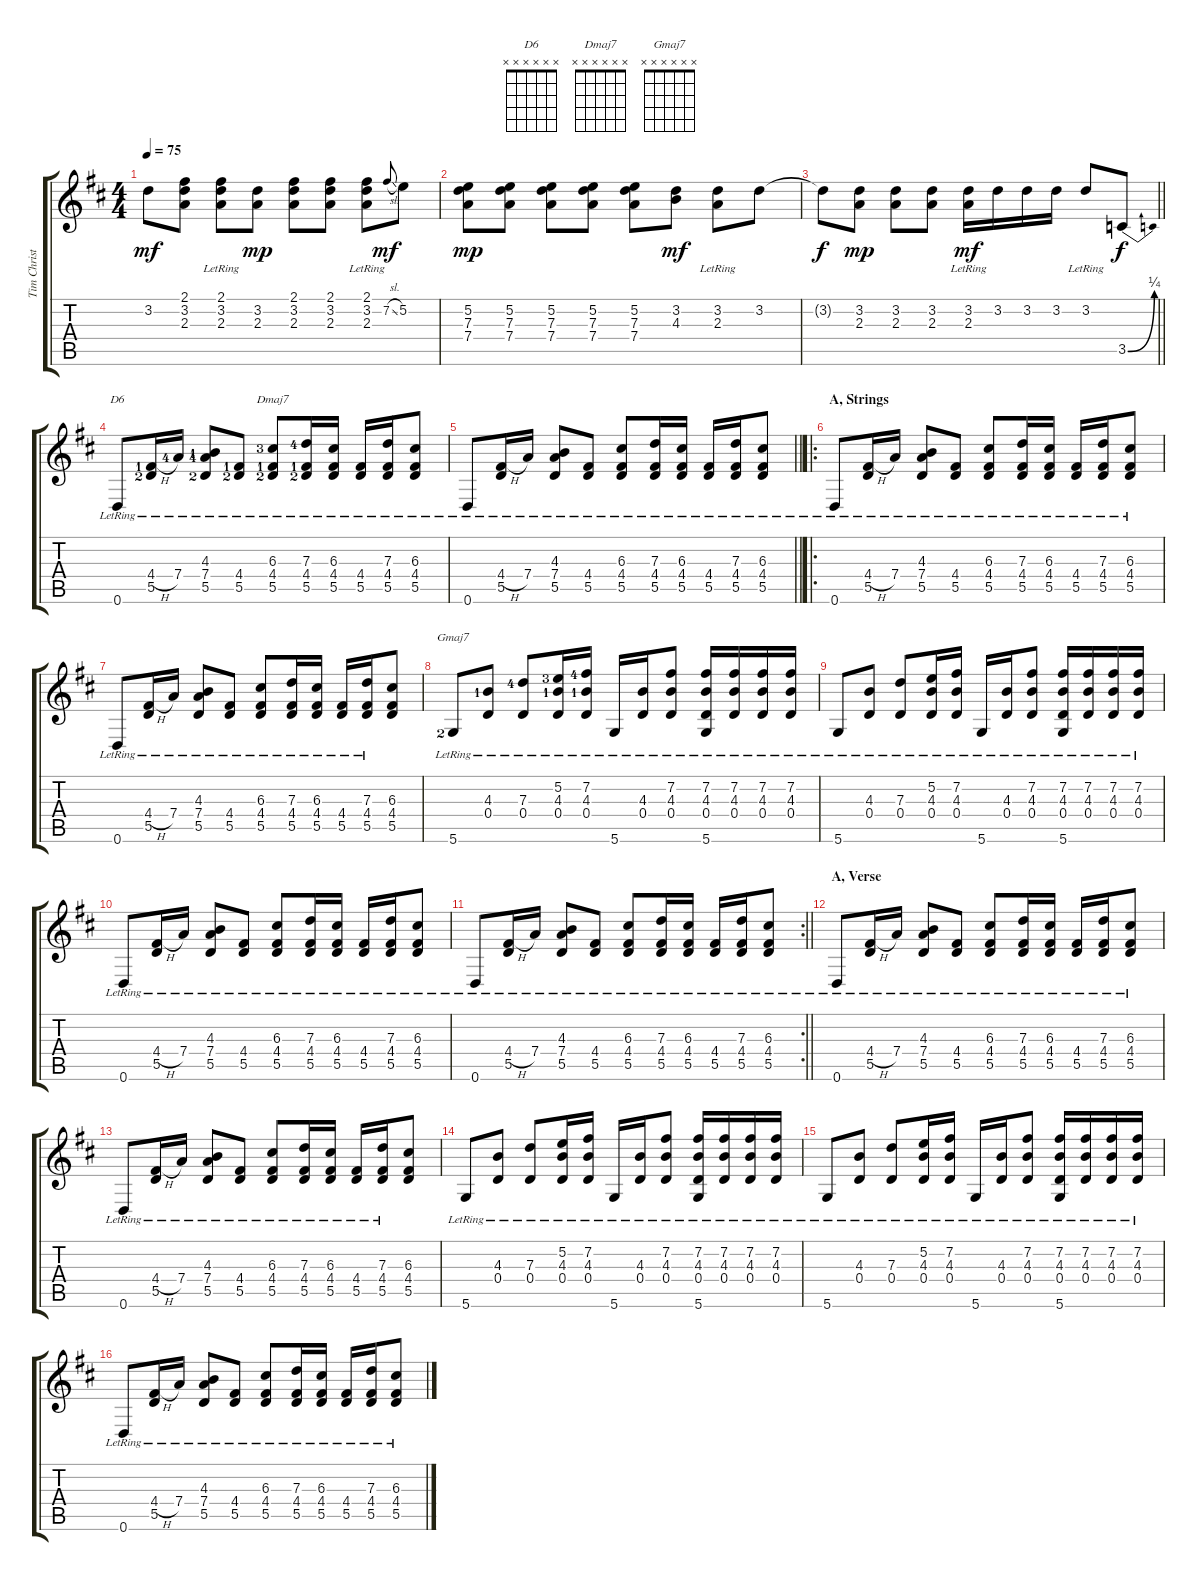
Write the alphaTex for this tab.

\track ("Tim Christensen" "Tim Christ") {instrument overdrivenguitar}
\staff {score tabs}
\tuning (E4 B3 G3 D3 A2 D2) {hide}
\chord ("D6" x x x x x x)
\chord ("Dmaj7" x x x x x x)
\chord ("Gmaj7" x x x x x x)
\ts (4 4)
\tempo 75
\clef g2
\ks d
3.2.8{dy mf} (2.1 3.2 2.3).8 (2.1{lr} 3.2 2.3).8 (3.2 2.3).8{dy mp} (2.1 3.2 2.3).8 (2.1 3.2 2.3).8 (2.1 3.2{lr} 2.3{lr}).8 7.2{sl}.8{gr onbeat dy mf} 5.2.8 |
(5.2 7.3 7.4).8{dy mp} (5.2 7.3 7.4).8 (5.2 7.3 7.4).8 (5.2 7.3 7.4).8 (5.2 7.3 7.4).8 (3.2 4.3).8{dy mf} (3.2 2.3{lr}).8 3.2.8 |
\barLineRight lightlight
3.2{t}.8{dy f} (3.2 2.3).8{dy mp} (3.2 2.3).8 (3.2 2.3).8 (3.2 2.3{lr}).16{dy mf} 3.2.16 3.2.16 3.2.16 3.2{lr}.8 3.5{be (bend 0 0 60 1)}.8{dy f} |
0.6{lr}.8{ch "D6" instrument acousticguitarsteel} (4.4{h lr lf 2} 5.5{lr lf 3}).16 7.4{lr lf 5}.16 (4.3{lr lf 2} 7.4{lr lf 5} 5.5{lr lf 3}).8 (4.4{lr lf 2} 5.5{lr lf 3}).8 (6.3{lr lf 4} 4.4{lr lf 2} 5.5{lr lf 3}).8{ch "Dmaj7"} (7.3{lr lf 5} 4.4{lr lf 2} 5.5{lr lf 3}).16 (6.3{lr} 4.4{lr} 5.5{lr}).16 (4.4{lr} 5.5{lr}).16 (7.3{lr} 4.4{lr} 5.5{lr}).16 (6.3{lr} 4.4{lr} 5.5{lr}).8 |
\barLineRight lightlight
0.6{lr}.8 (4.4{h lr} 5.5{lr}).16 7.4{lr}.16 (4.3{lr} 7.4{lr} 5.5{lr}).8 (4.4{lr} 5.5{lr}).8 (6.3{lr} 4.4{lr} 5.5{lr}).8 (7.3{lr} 4.4{lr} 5.5{lr}).16 (6.3{lr} 4.4{lr} 5.5{lr}).16 (4.4{lr} 5.5{lr}).16 (7.3{lr} 4.4{lr} 5.5{lr}).16 (6.3{lr} 4.4{lr} 5.5{lr}).8 |
\ro
\section ("" "A, Strings")
0.6{lr}.8 (4.4{h lr} 5.5{lr}).16 7.4{lr}.16 (4.3{lr} 7.4{lr} 5.5{lr}).8 (4.4{lr} 5.5{lr}).8 (6.3{lr} 4.4{lr} 5.5{lr}).8 (7.3{lr} 4.4{lr} 5.5{lr}).16 (6.3{lr} 4.4{lr} 5.5{lr}).16 (4.4{lr} 5.5{lr}).16 (7.3{lr} 4.4{lr} 5.5{lr}).16 (6.3{lr} 4.4{lr} 5.5{lr}).8 |
0.6{lr}.8 (4.4{h lr} 5.5{lr}).16 7.4{lr}.16 (4.3{lr} 7.4{lr} 5.5{lr}).8 (4.4{lr} 5.5{lr}).8 (6.3{lr} 4.4{lr} 5.5{lr}).8 (7.3{lr} 4.4{lr} 5.5{lr}).16 (6.3{lr} 4.4{lr} 5.5{lr}).16 (4.4{lr} 5.5{lr}).16 (7.3{lr} 4.4{lr} 5.5{lr}).16 (6.3 4.4 5.5).8 |
5.6{lr lf 3}.8{ch "Gmaj7"} (4.3{lr lf 2} 0.4{lr}).8 (7.3{lr lf 5} 0.4{lr}).8 (5.2{lr lf 4} 4.3{lr lf 2} 0.4{lr}).16 (7.2{lr lf 5} 4.3{lr lf 2} 0.4{lr}).16 5.6{lr}.16 (4.3{lr} 0.4{lr}).16 (7.2{lr} 4.3{lr} 0.4{lr}).8 (7.2{lr} 4.3{lr} 0.4{lr} 5.6{lr}).16 (7.2{lr} 4.3{lr} 0.4{lr}).16 (7.2{lr} 4.3{lr} 0.4{lr}).16 (7.2 4.3 0.4{lr}).16 |
5.6{lr}.8 (4.3{lr} 0.4{lr}).8 (7.3{lr} 0.4{lr}).8 (5.2{lr} 4.3{lr} 0.4{lr}).16 (7.2{lr} 4.3{lr} 0.4{lr}).16 5.6{lr}.16 (4.3{lr} 0.4{lr}).16 (7.2{lr} 4.3{lr} 0.4{lr}).8 (7.2{lr} 4.3{lr} 0.4{lr} 5.6{lr}).16 (7.2{lr} 4.3{lr} 0.4{lr}).16 (7.2{lr} 4.3{lr} 0.4{lr}).16 (7.2 4.3 0.4{lr}).16 |
0.6{lr}.8 (4.4{h lr} 5.5{lr}).16 7.4{lr}.16 (4.3{lr} 7.4{lr} 5.5{lr}).8 (4.4{lr} 5.5{lr}).8 (6.3{lr} 4.4{lr} 5.5{lr}).8 (7.3{lr} 4.4{lr} 5.5{lr}).16 (6.3{lr} 4.4{lr} 5.5{lr}).16 (4.4{lr} 5.5{lr}).16 (7.3{lr} 4.4{lr} 5.5{lr}).16 (6.3{lr} 4.4{lr} 5.5{lr}).8 |
\rc 2
\barLineRight lightlight
0.6{lr}.8 (4.4{h lr} 5.5{lr}).16 7.4{lr}.16 (4.3{lr} 7.4{lr} 5.5{lr}).8 (4.4{lr} 5.5{lr}).8 (6.3{lr} 4.4{lr} 5.5{lr}).8 (7.3{lr} 4.4{lr} 5.5{lr}).16 (6.3{lr} 4.4{lr} 5.5{lr}).16 (4.4{lr} 5.5{lr}).16 (7.3{lr} 4.4{lr} 5.5{lr}).16 (6.3{lr} 4.4{lr} 5.5{lr}).8 |
\section ("" "A, Verse")
0.6{lr}.8 (4.4{h lr} 5.5{lr}).16 7.4{lr}.16 (4.3{lr} 7.4{lr} 5.5{lr}).8 (4.4{lr} 5.5{lr}).8 (6.3{lr} 4.4{lr} 5.5{lr}).8 (7.3{lr} 4.4{lr} 5.5{lr}).16 (6.3{lr} 4.4{lr} 5.5{lr}).16 (4.4{lr} 5.5{lr}).16 (7.3{lr} 4.4{lr} 5.5{lr}).16 (6.3{lr} 4.4{lr} 5.5{lr}).8 |
0.6{lr}.8 (4.4{h lr} 5.5{lr}).16 7.4{lr}.16 (4.3{lr} 7.4{lr} 5.5{lr}).8 (4.4{lr} 5.5{lr}).8 (6.3{lr} 4.4{lr} 5.5{lr}).8 (7.3{lr} 4.4{lr} 5.5{lr}).16 (6.3{lr} 4.4{lr} 5.5{lr}).16 (4.4{lr} 5.5{lr}).16 (7.3{lr} 4.4{lr} 5.5{lr}).16 (6.3 4.4 5.5).8 |
5.6{lr}.8 (4.3{lr} 0.4{lr}).8 (7.3{lr} 0.4{lr}).8 (5.2{lr} 4.3{lr} 0.4{lr}).16 (7.2{lr} 4.3{lr} 0.4{lr}).16 5.6{lr}.16 (4.3{lr} 0.4{lr}).16 (7.2{lr} 4.3{lr} 0.4{lr}).8 (7.2{lr} 4.3{lr} 0.4{lr} 5.6{lr}).16 (7.2{lr} 4.3{lr} 0.4{lr}).16 (7.2{lr} 4.3{lr} 0.4{lr}).16 (7.2 4.3 0.4{lr}).16 |
5.6{lr}.8 (4.3{lr} 0.4{lr}).8 (7.3{lr} 0.4{lr}).8 (5.2{lr} 4.3{lr} 0.4{lr}).16 (7.2{lr} 4.3{lr} 0.4{lr}).16 5.6{lr}.16 (4.3{lr} 0.4{lr}).16 (7.2{lr} 4.3{lr} 0.4{lr}).8 (7.2{lr} 4.3{lr} 0.4{lr} 5.6{lr}).16 (7.2{lr} 4.3{lr} 0.4{lr}).16 (7.2{lr} 4.3{lr} 0.4{lr}).16 (7.2 4.3 0.4{lr}).16 |
0.6{lr}.8 (4.4{h lr} 5.5{lr}).16 7.4{lr}.16 (4.3{lr} 7.4{lr} 5.5{lr}).8 (4.4{lr} 5.5{lr}).8 (6.3{lr} 4.4{lr} 5.5{lr}).8 (7.3{lr} 4.4{lr} 5.5{lr}).16 (6.3{lr} 4.4{lr} 5.5{lr}).16 (4.4{lr} 5.5{lr}).16 (7.3{lr} 4.4{lr} 5.5{lr}).16 (6.3{lr} 4.4{lr} 5.5{lr}).8
